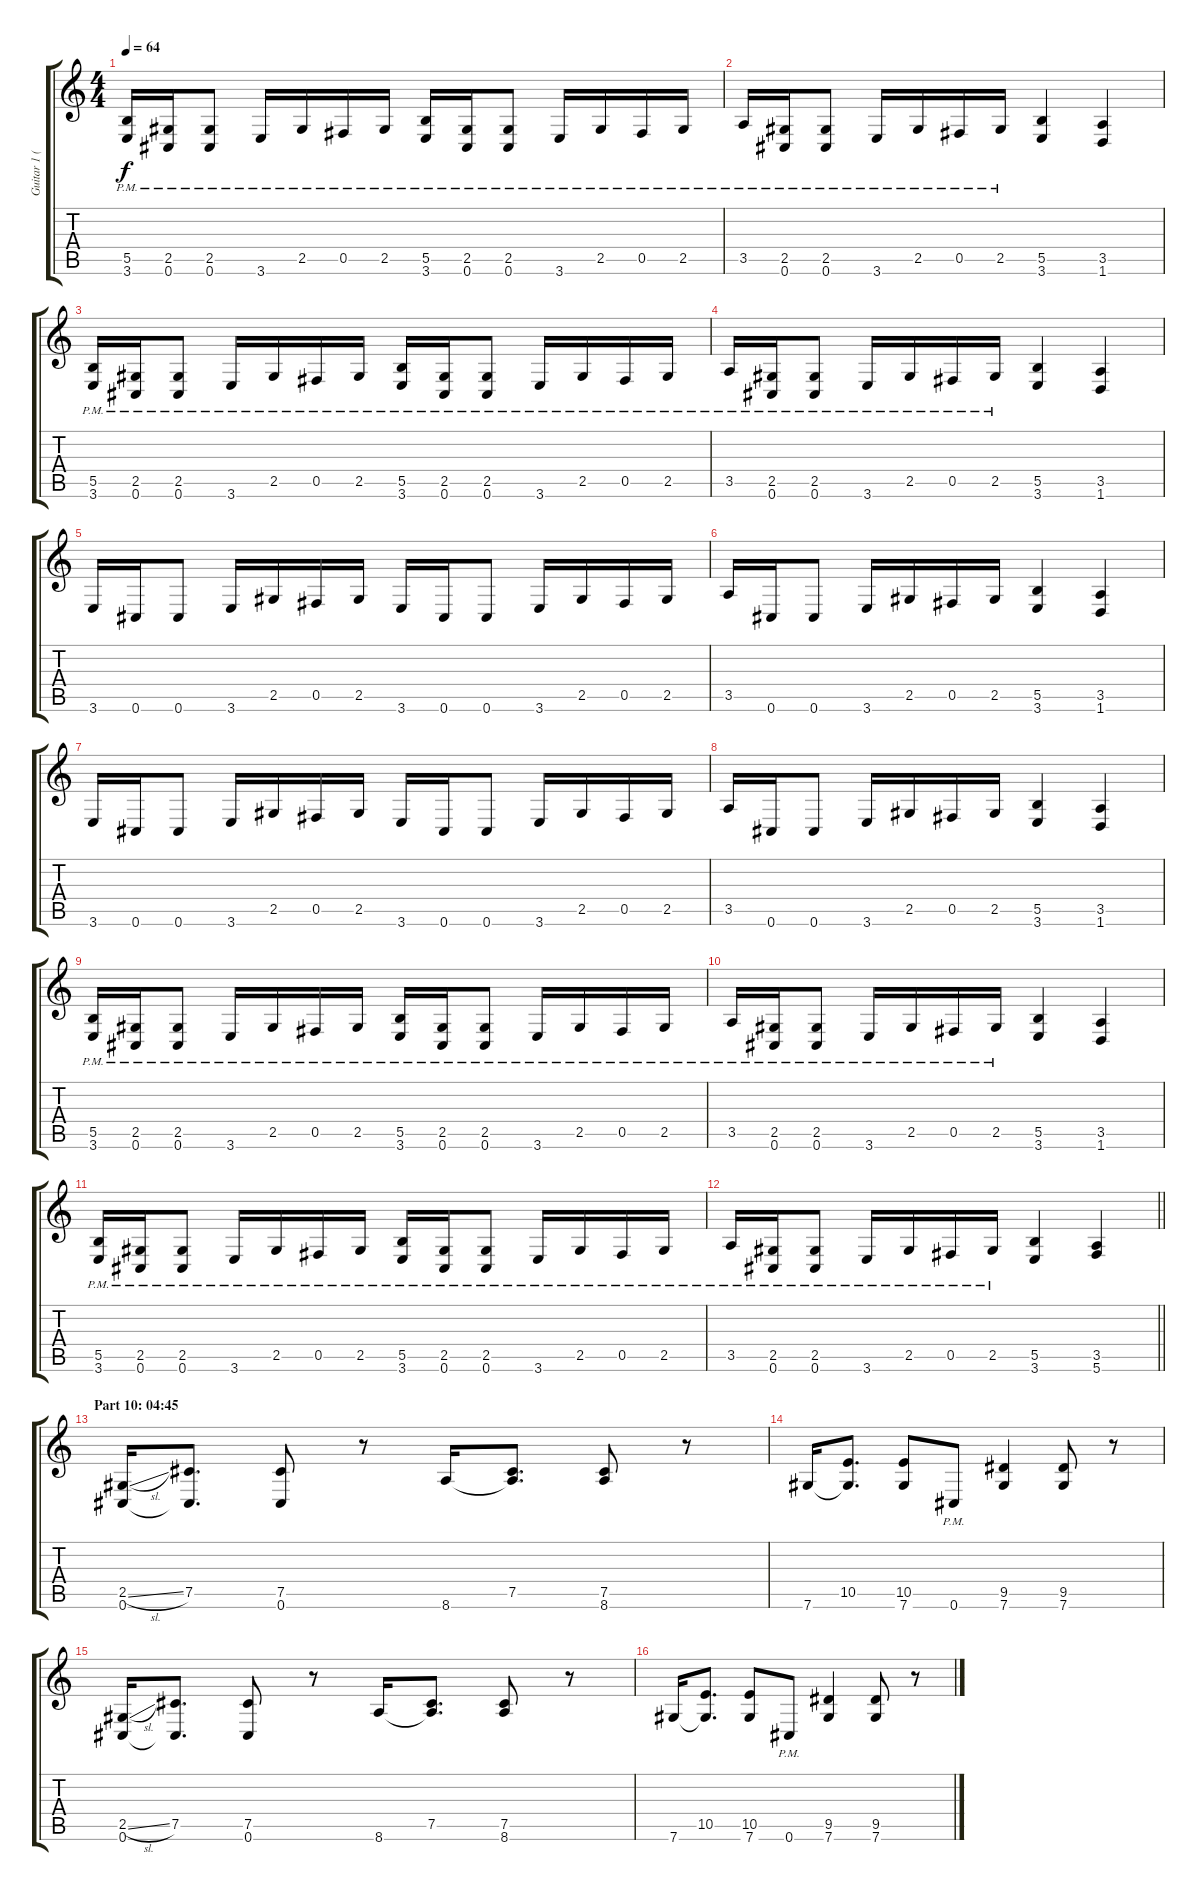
\track ("Guitar 1 (Distortion)" "Guitar 1 (") {instrument distortionguitar}
\staff {score tabs}
\tuning (Db4 Ab3 E3 B2 Gb2 Db2) {hide}
\ts (4 4)
\tempo 64
\clef g2
\ks c
(5.5{pm} 3.6{pm}).16{dy f} (2.5{pm} 0.6{pm}).16 (2.5{pm} 0.6{pm}).8 3.6{pm}.16 2.5{pm}.16 0.5{pm}.16 2.5{pm}.16 (5.5{pm} 3.6{pm}).16 (2.5{pm} 0.6{pm}).16 (2.5{pm} 0.6{pm}).8 3.6{pm}.16 2.5{pm}.16 0.5{pm}.16 2.5{pm}.16 |
3.5{pm}.16 (2.5{pm} 0.6{pm}).16 (2.5{pm} 0.6{pm}).8 3.6{pm}.16 2.5{pm}.16 0.5{pm}.16 2.5{pm}.16 (5.5 3.6).4 (3.5 1.6).4 |
(5.5{pm} 3.6{pm}).16 (2.5{pm} 0.6{pm}).16 (2.5{pm} 0.6{pm}).8 3.6{pm}.16 2.5{pm}.16 0.5{pm}.16 2.5{pm}.16 (5.5{pm} 3.6{pm}).16 (2.5{pm} 0.6{pm}).16 (2.5{pm} 0.6{pm}).8 3.6{pm}.16 2.5{pm}.16 0.5{pm}.16 2.5{pm}.16 |
3.5{pm}.16 (2.5{pm} 0.6{pm}).16 (2.5{pm} 0.6{pm}).8 3.6{pm}.16 2.5{pm}.16 0.5{pm}.16 2.5{pm}.16 (5.5 3.6).4 (3.5 1.6).4 |
3.6.16 0.6.16 0.6.8 3.6.16 2.5.16 0.5.16 2.5.16 3.6.16 0.6.16 0.6.8 3.6.16 2.5.16 0.5.16 2.5.16 |
3.5.16 0.6.16 0.6.8 3.6.16 2.5.16 0.5.16 2.5.16 (5.5 3.6).4 (3.5 1.6).4 |
3.6.16 0.6.16 0.6.8 3.6.16 2.5.16 0.5.16 2.5.16 3.6.16 0.6.16 0.6.8 3.6.16 2.5.16 0.5.16 2.5.16 |
3.5.16 0.6.16 0.6.8 3.6.16 2.5.16 0.5.16 2.5.16 (5.5 3.6).4 (3.5 1.6).4 |
(5.5{pm} 3.6{pm}).16 (2.5{pm} 0.6{pm}).16 (2.5{pm} 0.6{pm}).8 3.6{pm}.16 2.5{pm}.16 0.5{pm}.16 2.5{pm}.16 (5.5{pm} 3.6{pm}).16 (2.5{pm} 0.6{pm}).16 (2.5{pm} 0.6{pm}).8 3.6{pm}.16 2.5{pm}.16 0.5{pm}.16 2.5{pm}.16 |
3.5{pm}.16 (2.5{pm} 0.6{pm}).16 (2.5{pm} 0.6{pm}).8 3.6{pm}.16 2.5{pm}.16 0.5{pm}.16 2.5{pm}.16 (5.5 3.6).4 (3.5 1.6).4 |
(5.5{pm} 3.6{pm}).16 (2.5{pm} 0.6{pm}).16 (2.5{pm} 0.6{pm}).8 3.6{pm}.16 2.5{pm}.16 0.5{pm}.16 2.5{pm}.16 (5.5{pm} 3.6{pm}).16 (2.5{pm} 0.6{pm}).16 (2.5{pm} 0.6{pm}).8 3.6{pm}.16 2.5{pm}.16 0.5{pm}.16 2.5{pm}.16 |
\barLineRight lightlight
3.5{pm}.16 (2.5{pm} 0.6{pm}).16 (2.5{pm} 0.6{pm}).8 3.6{pm}.16 2.5{pm}.16 0.5{pm}.16 2.5{pm}.16 (5.5 3.6).4 (3.5 5.6).4 |
\section ("" "Part 10: 04:45")
(2.5{sl} 0.6).16 (7.5 0.6{t}).8{d} (7.5 0.6).8 r.8 8.6.16 (7.5 8.6{t}).8{d} (7.5 8.6).8 r.8 |
7.6.16 (10.5 7.6{t}).8{d} (10.5 7.6).8 0.6{pm}.8 (9.5 7.6).4 (9.5 7.6).8 r.8 |
(2.5{sl} 0.6).16 (7.5 0.6{t}).8{d} (7.5 0.6).8 r.8 8.6.16 (7.5 8.6{t}).8{d} (7.5 8.6).8 r.8 |
7.6.16 (10.5 7.6{t}).8{d} (10.5 7.6).8 0.6{pm}.8 (9.5 7.6).4 (9.5 7.6).8 r.8
